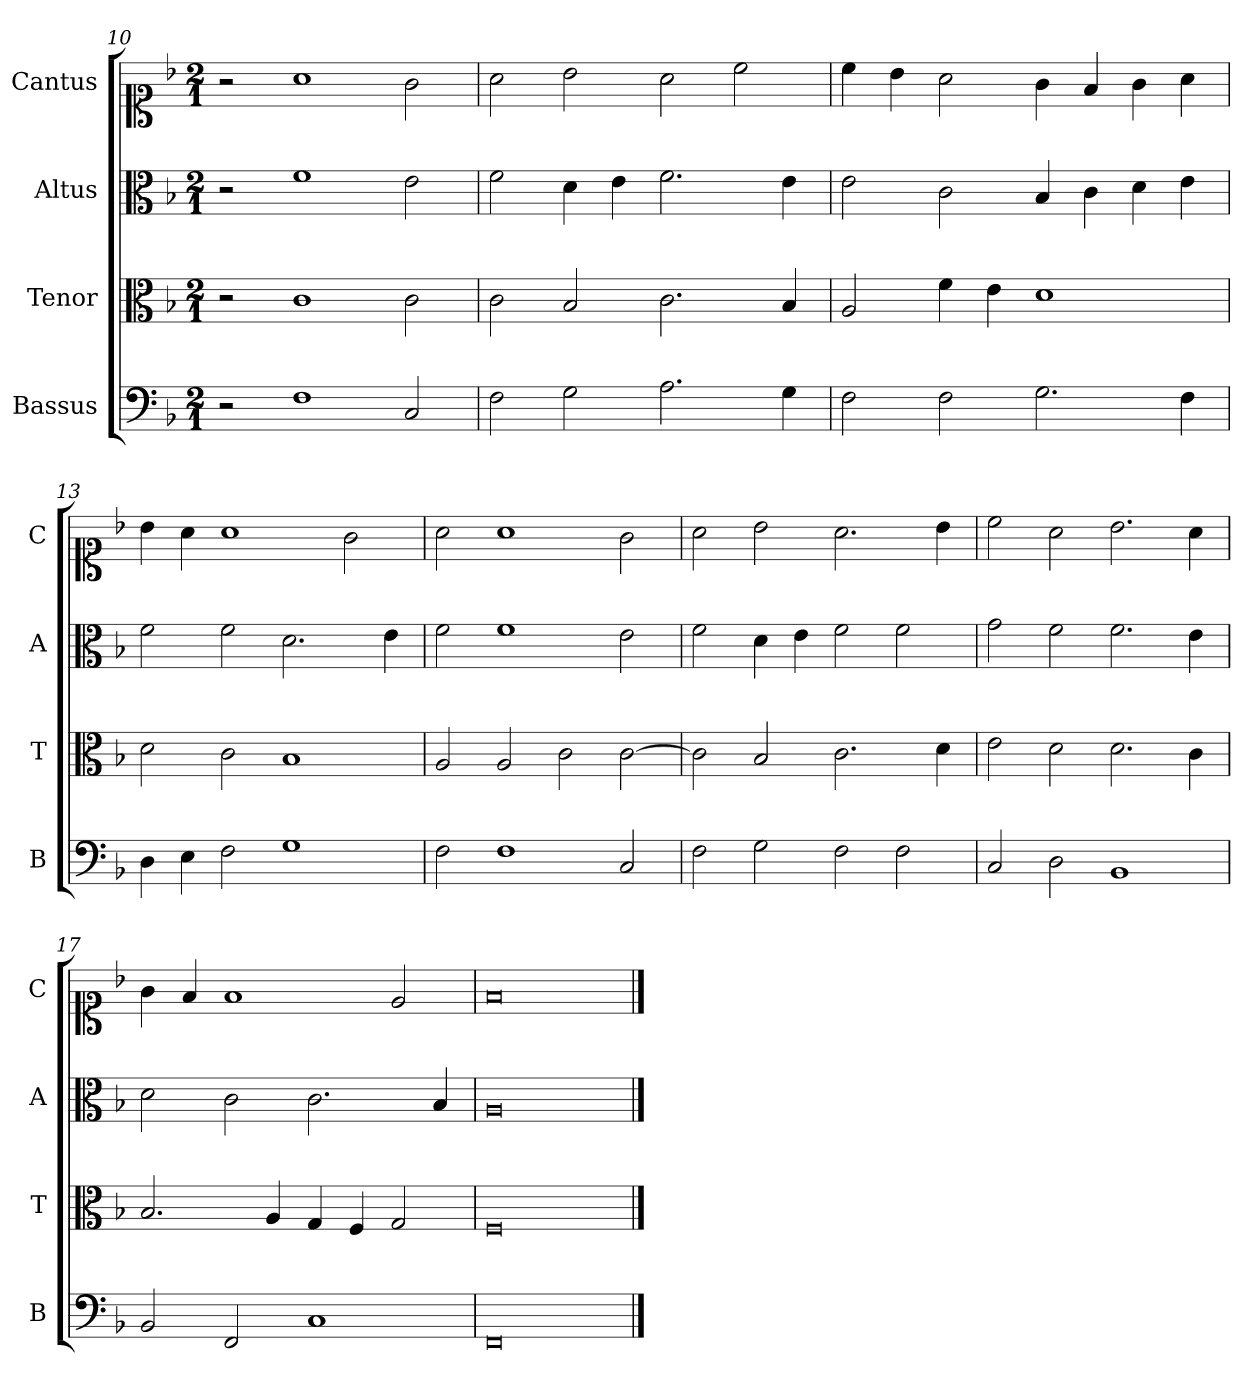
**kern	**kern	**kern	**kern
*part4	*part3	*part2	*part1
*staff4	*staff3	*staff2	*staff1
*I"Bassus	*I"Tenor	*I"Altus	*I"Cantus
*I'B	*I'T	*I'A	*I'C
*clefF4	*clefC3	*clefC3	*clefC1
*k[b-]	*k[b-]	*k[b-]	*k[b-]
*M2/1	*M2/1	*M2/1	*M2/1
=10	=10	=10	=10
2r	2r	2r	2r
1F	1c	1f	1a
2C	2c	2e	2g
=11	=11	=11	=11
2F	2c	2f	2a
2G	2B-	4d	2b-
.	.	4e	.
2.A	2.c	2.f	2a
.	.	.	2cc
4G	4B-	4e	.
=12	=12	=12	=12
2F	2A	2e	4cc
.	.	.	4b-
2F	4f	2c	2a
.	4e	.	.
2.G	1d	4B-	4g
.	.	4c	4f
.	.	4d	4g
4F	.	4e	4a
=13	=13	=13	=13
4D	2d	2f	4b-
4E	.	.	4a
2F	2c	2f	1a
1G	1B-	2.d	.
.	.	.	2g
.	.	4e	.
=14	=14	=14	=14
2F	2A	2f	2a
1F	2A	1f	1a
.	2c	.	.
2C	[2c	2e	2g
=15	=15	=15	=15
2F	2c]	2f	2a
2G	2B-	4d	2b-
.	.	4e	.
2F	2.c	2f	2.a
2F	.	2f	.
.	4d	.	4b-
=16	=16	=16	=16
2C	2e	2g	2cc
2D	2d	2f	2a
1BB-	2.d	2.f	2.b-
.	4c	4e	4a
=17	=17	=17	=17
2BB-	2.B-	2d	4g
.	.	.	4f
2FF	.	2c	1f
.	4A	.	.
1C	4G	2.c	.
.	4F	.	.
.	2G	.	2e
.	.	4B-	.
=18	=18	=18	=18
0FF	0F	0A	0f
==	==	==	==
*-	*-	*-	*-
